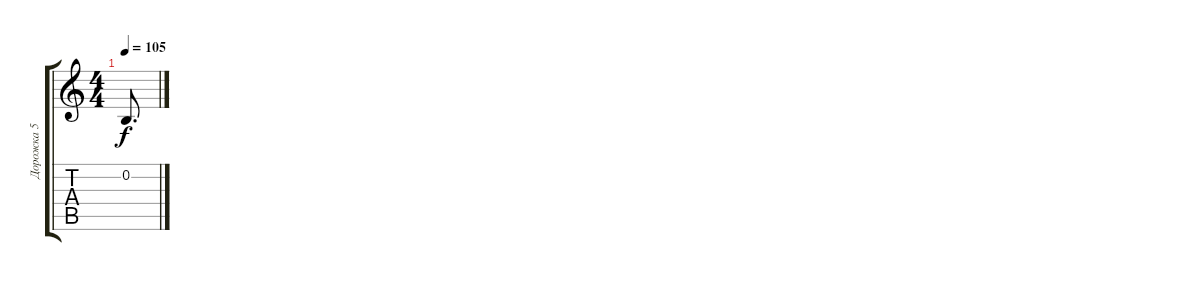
\track ("Дорожка 5" "Дорожка 5") {instrument trumpet}
\staff {score tabs}
\tuning (E4 B3 G3 D3 A2 E2) {hide}
\ts (4 4)
\tempo 105
\clef g2
\ks c
0.2.8{d dy f}
